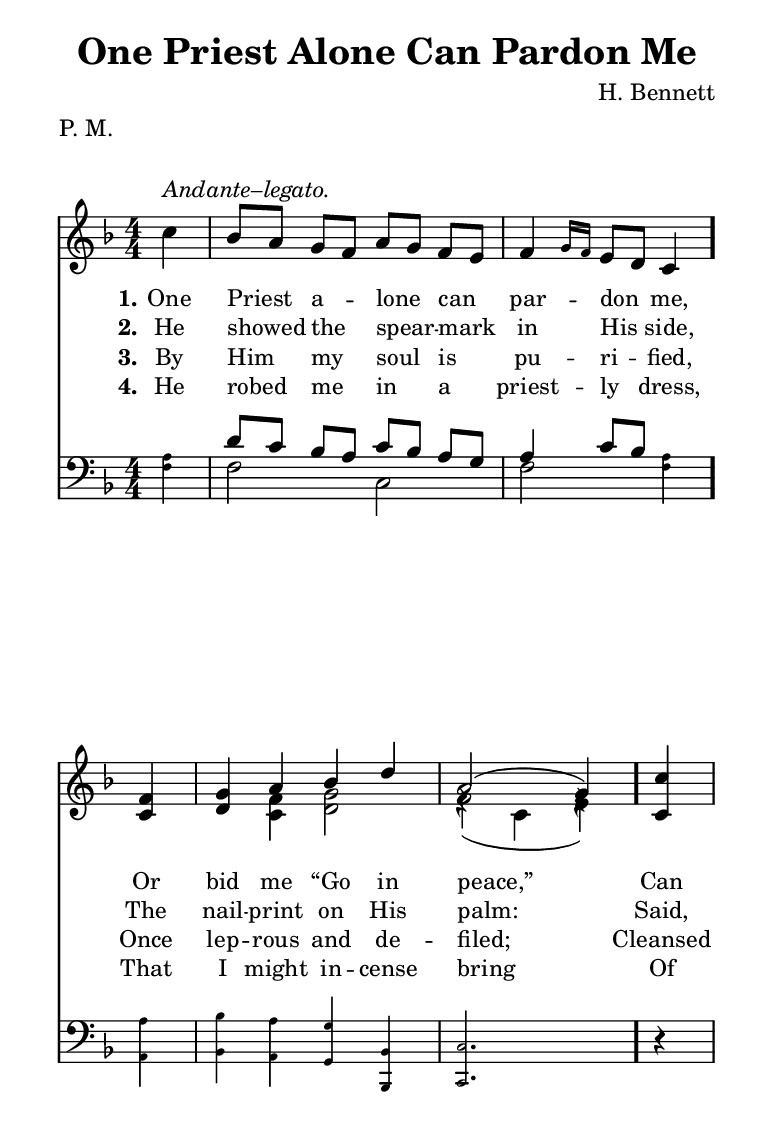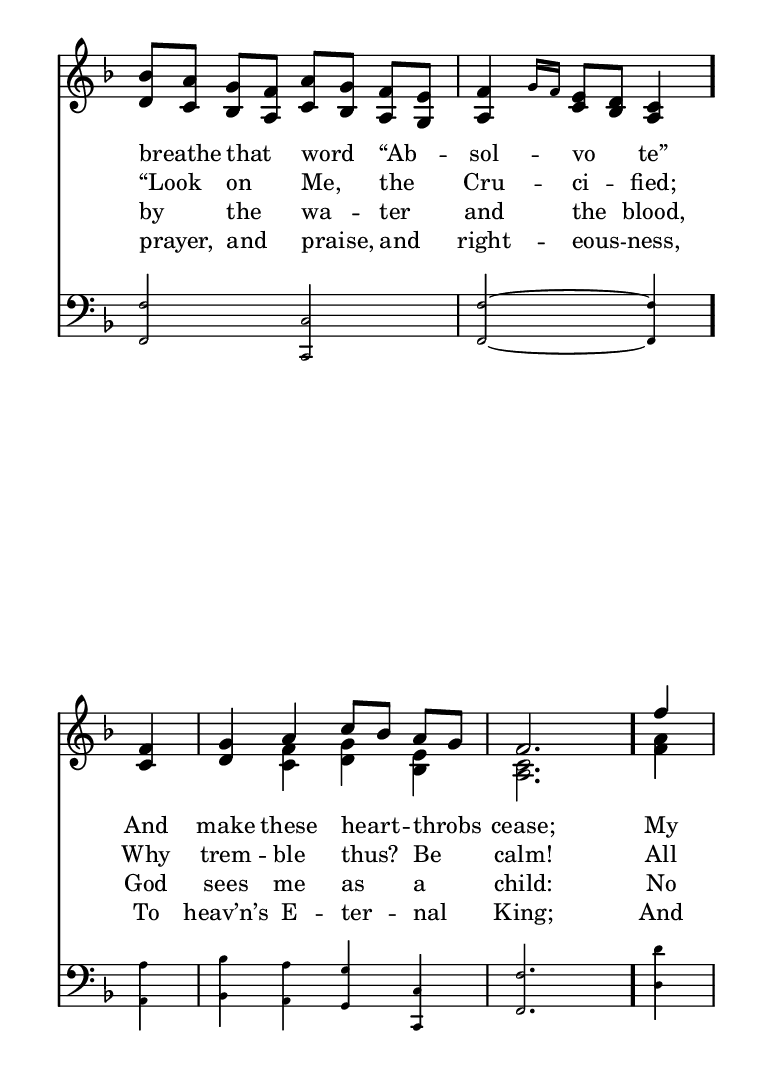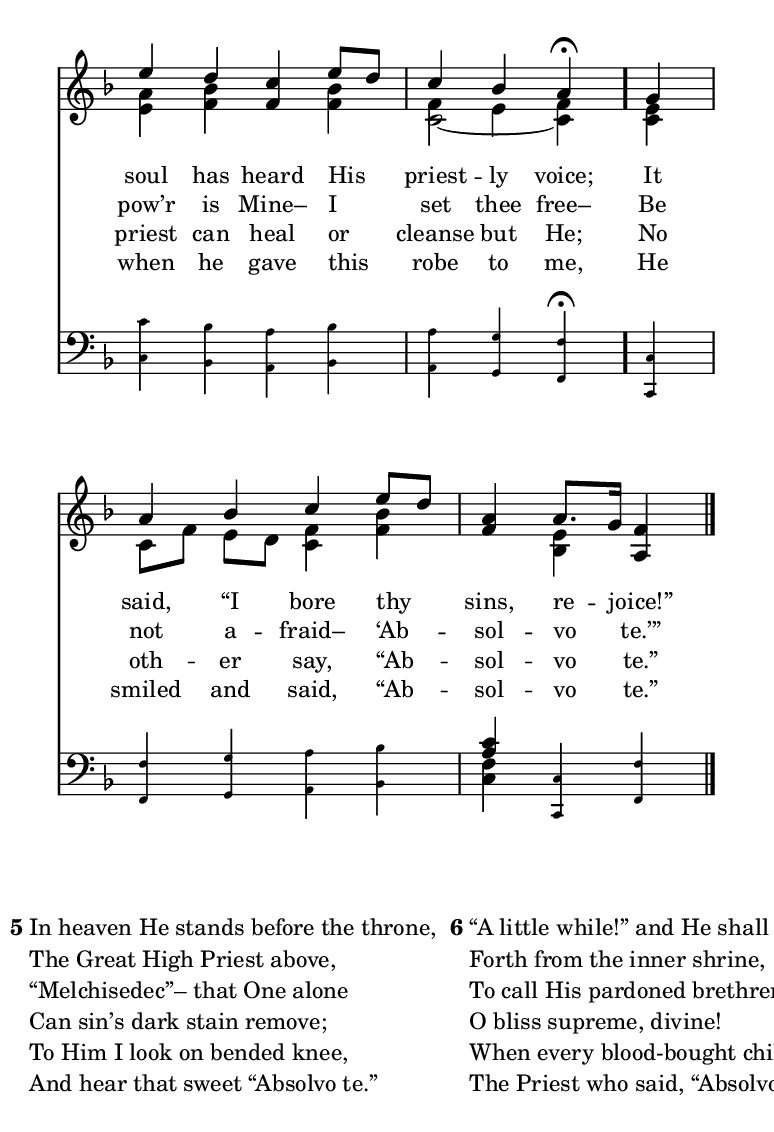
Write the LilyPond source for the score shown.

\include "common/global.ily"
\paper {
  \include "common/paper.ily"
  ragged-last-bottom = ##t
}

\header{
  hymnnumber = "244"
  title = "One Priest Alone Can Pardon Me"
  tunename = ""
  meter = "P. M."
  poet = ""
  composer = "H. Bennett"
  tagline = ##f
}

ta = { \tempo 4=80 }
tb = { \tempo 4=40 }

global = {
  \include "common/overrides.ily"
  \override Staff.TimeSignature.style = #'numbered
  \time 4/4
  \override Score.MetronomeMark.transparent = ##t % hide all fermata changes too
  \ta
  \key f \major
  \partial 4
  \autoBeamOff
}

notesSoprano = {
\global
\relative c'' {

  c4^\markup{\italic{Andante–legato.}} | bes8[ a] g[ f] a[ g] f[ e] | f4 \grace { g16[ f] } e8[ d] c4
  f4 | g a bes d | a2( g4)
  \eogbreak
  c4 | bes8[ a] g[ f] a[ g] f[ e] | f4 \grace { g16[ f] } e8[ d] c4
  f4 | g a c8[ bes] a[ g] | f2.
  \eogbreak
  f'4 | e d c e8[ d] | c4 bes \tb a\fermata \ta
  g4 | a bes c e8[ d] | a4 a8.[ g16] f4

  \bar "|."

}
}

notesAlto = {
\global
\override NoteHead.font-size = #-4
\relative e' {

  s4 | s1 | s2.
  c4 | d4 <f c>4 <g d>2 | << { f2( e4) } { r4 c r } >> % TODO original has d2
  c4 | d8[ c] bes[ a] c[ bes] a[ g] | a4 c8[ bes] a4
  c4 | d4 <f c>4 <g d> <e bes> | <c a>2. % TODO original has d2
  <a' f>4 | <a e> <bes f> f <bes f> | << { f4 e f } { c2 ~ c4 } >>
  <e c>4 | c8[ f] e[ d] <f c>4 <bes f>4 | f <e bes>4 a,

}
}

notesTenor = {
\global
\override NoteHead.font-size = #-4
\relative a {

  a4 | d8[ c] bes[ a] c[ bes] a[ g] | a4 c8[ bes] a4
  a4 | bes4 a g bes, | c2.
  r4 | f2 c | f2 ~ f4
  a4 | bes a g c, | f2.
  d'4 | c bes a bes | a g f
  c4 | f g a bes | <c a> c, f

}
}

notesBass = {
\global
\override NoteHead.font-size = #-4
\relative f {

  f4 | f2 c | f f4
  a,4 | bes a g bes, | c2.
  r4 | f2 c | f2 ~ f4
  a4 | bes a g c, | f2.
  d'4 | c bes a bes | a g f\fermata
  c4 | f g a bes | <f' c> c, f

}
}

wordsA = \lyricmode {
\set stanza = "1."

One Priest a -- lone can par -- don me, \bar "."
Or bid me “Go in peace,” \bar "."
Can breathe that word “Ab -- sol -- vo te” \bar "."
And make these heart -- throbs cease; \bar "."
My soul has heard His priest -- ly voice; \bar "."
It said, “I bore thy sins, re -- joice!” \bar "."

}

wordsB = \lyricmode {
\set stanza = "2."

He showed the spear -- mark in His side,
The nail -- print on His palm:
Said, “Look on Me, the Cru -- ci -- fied;
Why trem -- ble thus? Be calm!
All pow’r is Mine– I set thee free–
Be not a -- fraid– ‘Ab -- sol -- vo te.’”

}

wordsC = \lyricmode {
\set stanza = "3."

By Him my soul is pu -- ri -- fied,
Once lep -- rous and de -- filed;
Cleansed by the wa -- ter and the blood,
God sees me as a child:
No priest can heal or cleanse but He;
No oth -- er say, “Ab -- sol -- vo te.”

}

wordsD = \lyricmode {
\set stanza = "4."

He robed me in a priest -- ly dress,
That I might in -- cense bring
Of prayer, and praise, and right -- eous -- ness,
To heav’n’s E -- ter -- nal King;
And when he gave this robe to me,
He smiled and said, “Ab -- sol -- vo te.”

}

wordsE = \markuplist {

\line { In heaven He stands before the throne, }
\line { The Great High Priest above, }
\line { “Melchisedec”– that One alone }
\line { Can sin’s dark stain remove; }
\line { To Him I look on bended knee, }
\line { And hear that sweet “Absolvo te.” }

}

wordsF = \markuplist {

\line { “A little while!” and He shall come }
\line { Forth from the inner shrine, }
\line { To call His pardoned brethren home: }
\line { O bliss supreme, divine! }
\line { When every blood-bought child shall see }
\line { The Priest who said, “Absolvo te.” }

}

\score {
  \context ChoirStaff <<
    \context Staff = upper <<
      \set Staff.autoBeaming = ##f
      \set ChoirStaff.systemStartDelimiter = #'SystemStartBar
      \set ChoirStaff.printPartCombineTexts = ##f
      \partcombine #'(2 . 9) \notesSoprano \notesAlto
      \context NullVoice = sopranos { \voiceOne << \notesSoprano >> }
      \context NullVoice = altos { \voiceTwo << \notesAlto >> }
      \context Lyrics = one   \lyricsto sopranos \wordsA
      \context Lyrics = two   \lyricsto sopranos \wordsB
      \context Lyrics = three \lyricsto sopranos \wordsC
      \context Lyrics = four  \lyricsto sopranos \wordsD
    >>
    \context Staff = men <<
      \clef bass
      \set ChoirStaff.printPartCombineTexts = ##f
      \partcombine #'(2 . 9) \notesTenor \notesBass
      \context NullVoice = tenors { \voiceOne << \notesTenor >> }
      \context NullVoice = basses { \voiceTwo << \notesBass >> }
    >>
  >>
  \layout {
    \include "common/layout.ily"
  }
  \midi{
    \include "common/midi.ily"
  }
}

\noPageBreak

\markup { \fill-line {
  \hspace #0.1
  \line{ \bold 5 \column { \wordsE } }
  \hspace #0.1
  \line{ \bold 6 \column { \wordsF } }
  \hspace #0.1
} }

\version "2.19.49"  % necessary for upgrading to future LilyPond versions.

% vi:set et ts=2 sw=2 ai nocindent syntax=lilypond:
